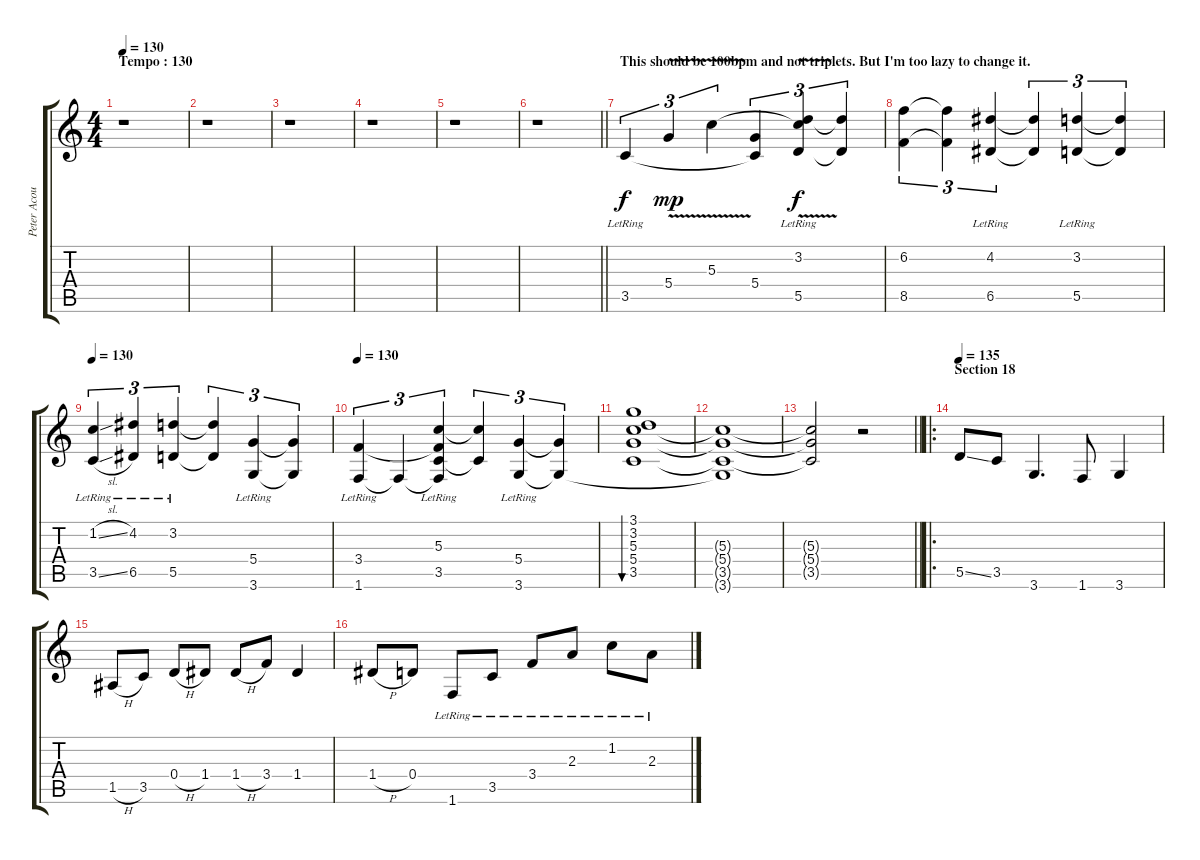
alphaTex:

\track ("Peter Acoustic" "Peter Acou") {instrument acousticguitarnylon}
\staff {score tabs}
\tuning (E4 B3 G3 D3 A2 E2) {hide}
\ts (4 4)
\section ("" "Tempo : 130")
\tempo 130
\clef g2
\ks c
r.1{dy f} |
r.1 |
r.1 |
r.1 |
r.1 |
\barLineRight lightlight
r.1 |
\section ("" "This should be 100bpm and not triplets. But I'm too lazy to change it.")
3.5{lr}.4{tu (3 2) balance 8} 5.4{v}.4{tu (3 2) dy mp} 5.3{v}.4{tu (3 2)} (5.4 3.5{t}).4{tu (3 2)} (3.2{lr} 5.3{t} 5.5).4{tu (3 2) dy f} (3.2{t} 5.5{t}).4{tu (3 2)} |
(6.2 8.5).4{tu (3 2)} (6.2{t} 8.5{t}).4{tu (3 2)} (4.2 6.5{lr}).4{tu (3 2)} (4.2{t} 6.5{t}).4{tu (3 2)} (3.2{lr} 5.5{lr}).4{tu (3 2)} (3.2{t} 5.5{t}).4{tu (3 2)} |
\tempo 115
\tempo 130
(1.2{sl lr} 3.5{sl}).4{tu (3 2)} (4.2{lr} 6.5{lr}).4{tu (3 2)} (3.2{lr} 5.5{lr}).4{tu (3 2)} (3.2{t} 5.5{t}).4{tu (3 2)} (5.4{lr} 3.6{lr}).4{tu (3 2)} (5.4{t} 3.6{t}).4{tu (3 2)} |
\tempo 130
(3.4{lr} 1.6{lr}).4{tu (3 2)} 1.6{t}.4{tu (3 2)} (5.3{lr} 3.4{t} 3.5{lr} 1.6{t}).4{tu (3 2)} (5.3{t} 3.5{t}).4{tu (3 2)} (5.4{lr} 3.6{lr}).4{tu (3 2)} (5.4{t} 3.6{t}).4{tu (3 2)} |
(3.1 3.2 5.3 5.4 3.5).1{bu 480 volume 0} |
(5.3{t} 5.4{t} 3.5{t} 3.6{t}).1 |
\barLineRight lightlight
(5.3{t} 5.4{t} 3.5{t}).2 r.2{volume 16 balance 0} |
\ro
\section ("" "Section 18")
\tempo 135
5.5{ss}.8{volume 16 balance 7} 3.5.8 3.6.4{d} 1.6.8 3.6.4 |
1.5{h}.8 3.5.8 0.4{h}.8 1.4.8 1.4{h}.8 3.4.8 1.4.4 |
1.4{h}.8 0.4.8 1.6{lr}.8 3.5{lr}.8 3.4{lr}.8 2.3{lr}.8 1.2{lr}.8 2.3{lr}.8
